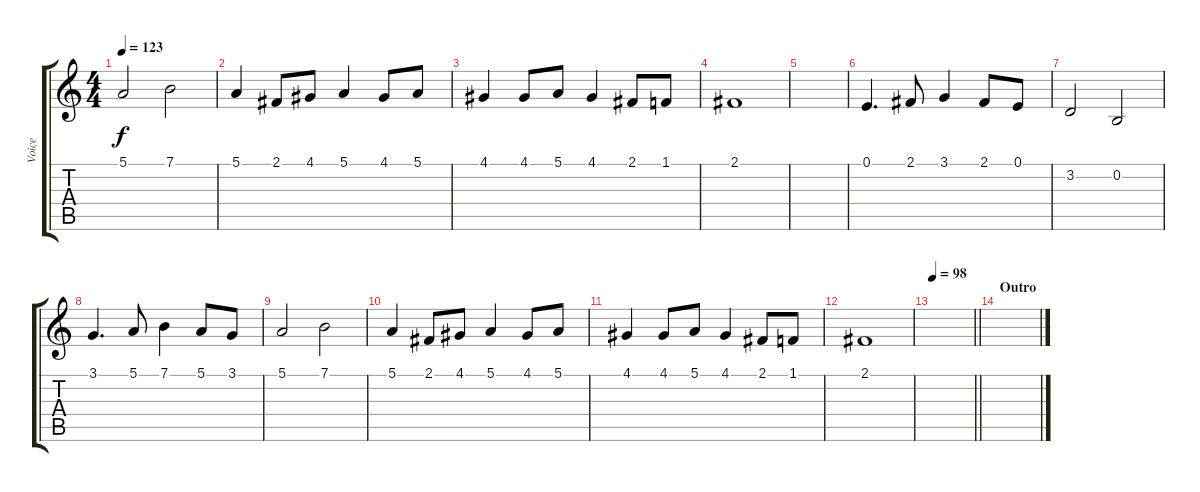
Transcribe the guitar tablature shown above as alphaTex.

\track ("Voice" "Voice") {instrument altosax}
\staff {score tabs}
\tuning (E4 B3 G3 D3 A2 E2) {hide}
\ts (4 4)
\tempo 123
\clef g2
\ks c
5.1.2{dy f} 7.1.2 |
5.1.4 2.1.8 4.1.8 5.1.4 4.1.8 5.1.8 |
4.1.4 4.1.8 5.1.8 4.1.4 2.1.8 1.1.8 |
2.1.1 |
|
0.1.4{d} 2.1.8 3.1.4 2.1.8 0.1.8 |
3.2.2 0.2.2 |
3.1.4{d} 5.1.8 7.1.4 5.1.8 3.1.8 |
5.1.2 7.1.2 |
5.1.4 2.1.8 4.1.8 5.1.4 4.1.8 5.1.8 |
4.1.4 4.1.8 5.1.8 4.1.4 2.1.8 1.1.8 |
2.1.1 |
\tempo 98
\barLineRight lightlight
|
\section ("" "Outro")
